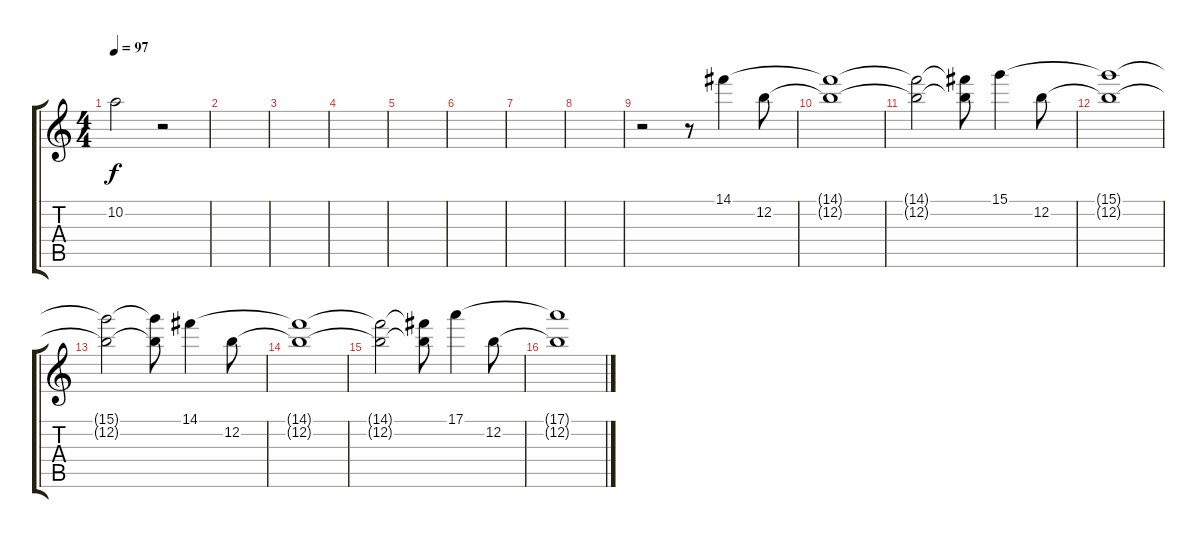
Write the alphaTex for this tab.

\track "" {instrument distortionguitar}
\staff {score tabs}
\tuning (E4 B3 G3 D3 A2 E2) {hide}
\ts (4 4)
\tempo 97
\clef g2
\ks c
10.2{t}.2{dy f} r.2 |
\section ("" "")
|
|
|
|
\section ("" "")
|
|
|
r.2 r.8{volume 8 instrument acousticguitarsteel} 14.1.4 12.2.8 |
\section ("" "")
(14.1{t} 12.2{t}).1 |
(14.1{t} 12.2{t}).2 (14.1{t} 12.2{t}).8{volume 8 instrument acousticguitarsteel} 15.1.4 12.2.8 |
(15.1{t} 12.2{t}).1 |
(15.1{t} 12.2{t}).2 (15.1{t} 12.2{t}).8{volume 8 instrument acousticguitarsteel} 14.1.4 12.2.8 |
\section ("" "")
(14.1{t} 12.2{t}).1 |
(14.1{t} 12.2{t}).2 (14.1{t} 12.2{t}).8{volume 8 instrument acousticguitarsteel} 17.1.4 12.2.8 |
(17.1{t} 12.2{t}).1
